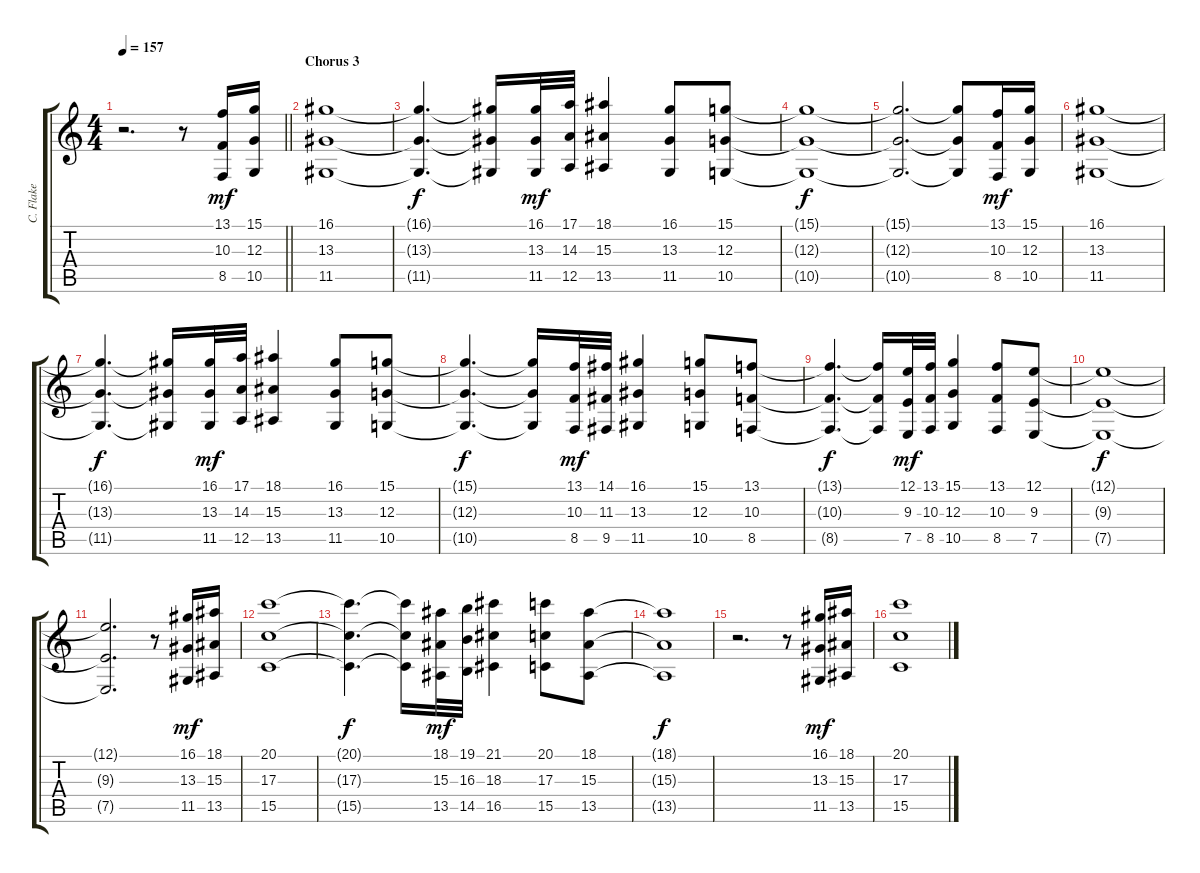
\track ("C. Flake" "C. Flake") {instrument trumpet}
\staff {score tabs}
\tuning (E4 B3 G3 D3 A2 E2) {hide}
\ts (4 4)
\tempo 157
\clef g2
\barLineRight lightlight
\ks c
r.2{d dy mf} r.8 (13.1 10.3 8.5).16 (15.1 12.3 10.5).16 |
\section ("" "Chorus 3")
(16.1 13.3 11.5).1 |
(16.1{t} 13.3{t} 11.5{t}).4{d dy f} (16.1{t} 13.3{t} 11.5{t}).16 (16.1 13.3 11.5).32{dy mf} (17.1 14.3 12.5).32 (18.1 15.3 13.5).4 (16.1 13.3 11.5).8 (15.1 12.3 10.5).8 |
(15.1{t} 12.3{t} 10.5{t}).1{dy f} |
(15.1{t} 12.3{t} 10.5{t}).2{d} (15.1{t} 12.3{t} 10.5{t}).8 (13.1 10.3 8.5).16{dy mf} (15.1 12.3 10.5).16 |
(16.1 13.3 11.5).1 |
(16.1{t} 13.3{t} 11.5{t}).4{d dy f} (16.1{t} 13.3{t} 11.5{t}).16 (16.1 13.3 11.5).32{dy mf} (17.1 14.3 12.5).32 (18.1 15.3 13.5).4 (16.1 13.3 11.5).8 (15.1 12.3 10.5).8 |
(15.1{t} 12.3{t} 10.5{t}).4{d dy f} (15.1{t} 12.3{t} 10.5{t}).16 (13.1 10.3 8.5).32{dy mf} (14.1 11.3 9.5).32 (16.1 13.3 11.5).4 (15.1 12.3 10.5).8 (13.1 10.3 8.5).8 |
(13.1{t} 10.3{t} 8.5{t}).4{d dy f} (13.1{t} 10.3{t} 8.5{t}).16 (12.1 9.3 7.5).32{dy mf} (13.1 10.3 8.5).32 (15.1 12.3 10.5).4 (13.1 10.3 8.5).8 (12.1 9.3 7.5).8 |
(12.1{t} 9.3{t} 7.5{t}).1{dy f} |
(12.1{t} 9.3{t} 7.5{t}).2{d} r.8 (16.1 13.3 11.5).16{dy mf} (18.1 15.3 13.5).16 |
(20.1 17.3 15.5).1 |
(20.1{t} 17.3{t} 15.5{t}).4{d dy f} (20.1{t} 17.3{t} 15.5{t}).16 (18.1 15.3 13.5).32{dy mf} (19.1 16.3 14.5).32 (21.1 18.3 16.5).4 (20.1 17.3 15.5).8 (18.1 15.3 13.5).8 |
(18.1{t} 15.3{t} 13.5{t}).1{dy f} |
r.2{d} r.8 (16.1 13.3 11.5).16{dy mf} (18.1 15.3 13.5).16 |
(20.1 17.3 15.5).1
